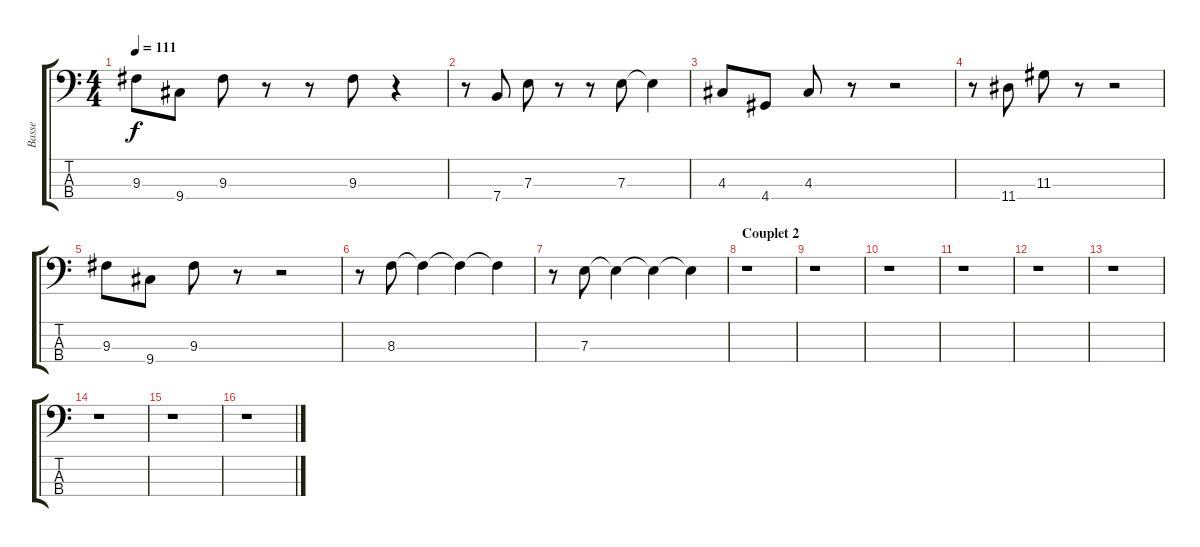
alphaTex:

\track ("Basse" "Basse") {instrument slapbass1}
\staff {score tabs}
\tuning (G2 D2 A1 E1) {hide}
\ts (4 4)
\tempo 111
\clef f4
\ks c
9.3.8{dy f} 9.4.8 9.3.8 r.8 r.8 9.3.8 r.4 |
r.8 7.4.8 7.3.8 r.8 r.8 7.3.8 7.3{t}.4 |
4.3.8 4.4.8 4.3.8 r.8 r.2 |
r.8 11.4.8 11.3.8 r.8 r.2 |
9.3.8 9.4.8 9.3.8 r.8 r.2 |
r.8 8.3.8 8.3{t}.4 8.3{t}.4 8.3{t}.4 |
r.8 7.3.8 7.3{t}.4 7.3{t}.4 7.3{t}.4 |
\section ("" "Couplet 2")
r.1 |
r.1 |
r.1 |
r.1 |
r.1 |
r.1 |
r.1 |
r.1 |
r.1
